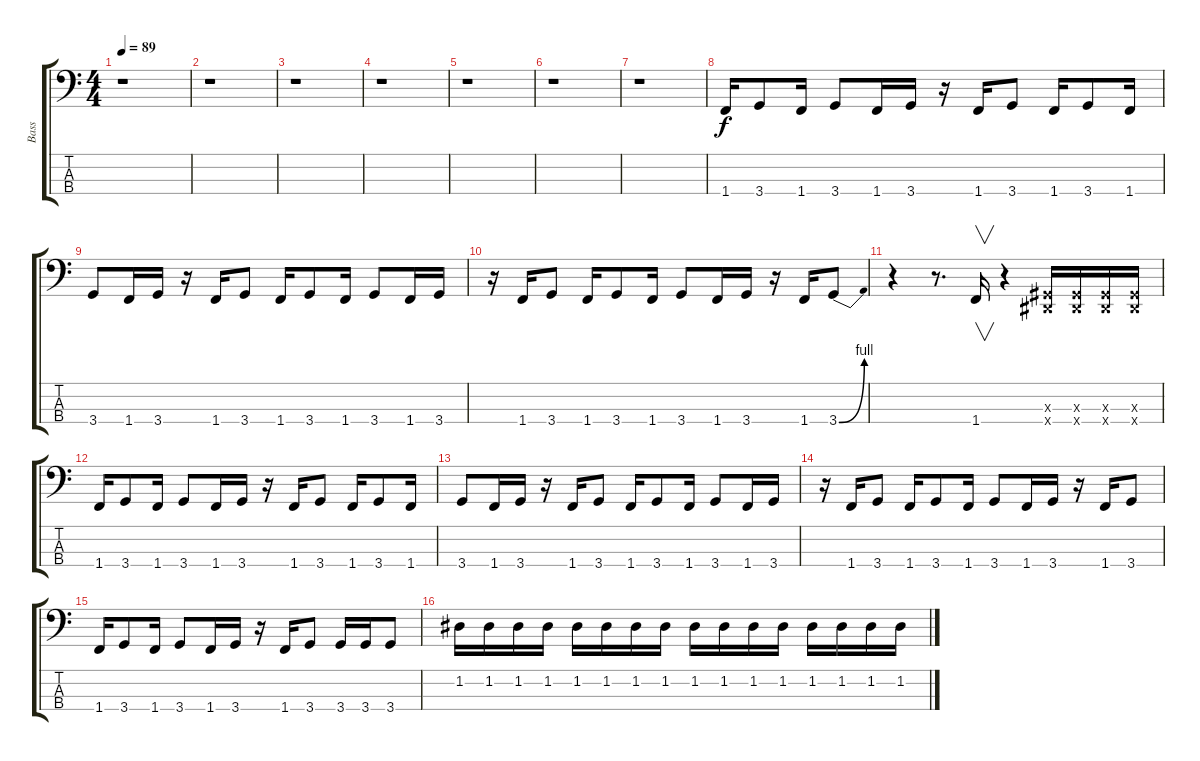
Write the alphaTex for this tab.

\track ("Bass" "Bass") {instrument electricbasspick}
\staff {score tabs}
\tuning (G2 D2 A1 E1) {hide}
\ts (4 4)
\tempo 89
\clef f4
\ks c
r.1{dy f instrument electricbasspick} |
r.1 |
r.1 |
r.1 |
r.1 |
r.1 |
r.1 |
1.4.16 3.4.8 1.4.16 3.4.8 1.4.16 3.4.16 r.16 1.4.16 3.4.8 1.4.16 3.4.8 1.4.16 |
3.4.8 1.4.16 3.4.16 r.16 1.4.16 3.4.8 1.4.16 3.4.8 1.4.16 3.4.8 1.4.16 3.4.16 |
r.16 1.4.16 3.4.8 1.4.16 3.4.8 1.4.16 3.4.8 1.4.16 3.4.16 r.16 1.4.16 3.4{be (bend 0 0 60 4)}.8 |
r.4 r.8{d} 1.4.16{v} r.4 (-1.3{x} -1.4{x}).16 (-1.3{x} -1.4{x}).16 (-1.3{x} -1.4{x}).16 (-1.3{x} -1.4{x}).16 |
1.4.16 3.4.8 1.4.16 3.4.8 1.4.16 3.4.16 r.16 1.4.16 3.4.8 1.4.16 3.4.8 1.4.16 |
3.4.8 1.4.16 3.4.16 r.16 1.4.16 3.4.8 1.4.16 3.4.8 1.4.16 3.4.8 1.4.16 3.4.16 |
r.16 1.4.16 3.4.8 1.4.16 3.4.8 1.4.16 3.4.8 1.4.16 3.4.16 r.16 1.4.16 3.4.8 |
1.4.16 3.4.8 1.4.16 3.4.8 1.4.16 3.4.16 r.16 1.4.16 3.4.8 3.4.16 3.4.16 3.4.8 |
1.2.16 1.2.16 1.2.16 1.2.16 1.2.16 1.2.16 1.2.16 1.2.16 1.2.16 1.2.16 1.2.16 1.2.16 1.2.16 1.2.16 1.2.16 1.2.16
